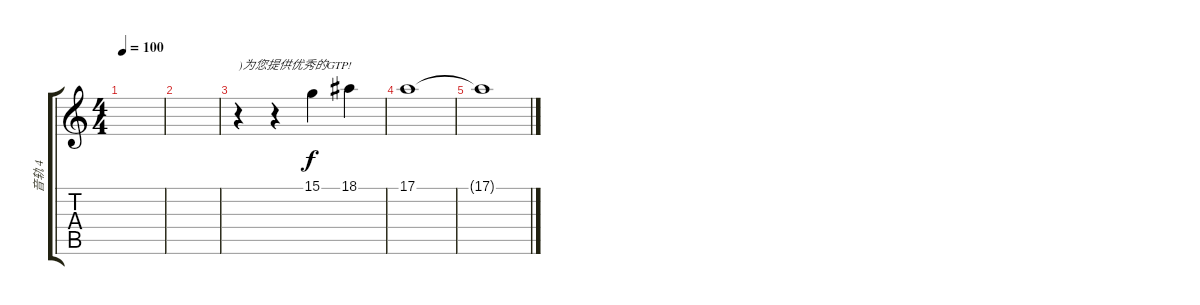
\track ("音轨 4" "音轨 4") {instrument churchorgan}
\staff {score tabs}
\tuning (E4 B3 G3 D3 A2 D2) {hide}
\ts (4 4)
\tempo 100
\clef g2
\ks c
|
|
r.4{txt ")为您提供优秀的GTP!"} r.4 15.1.4 18.1.4 |
17.1.1 |
17.1{t}.1
